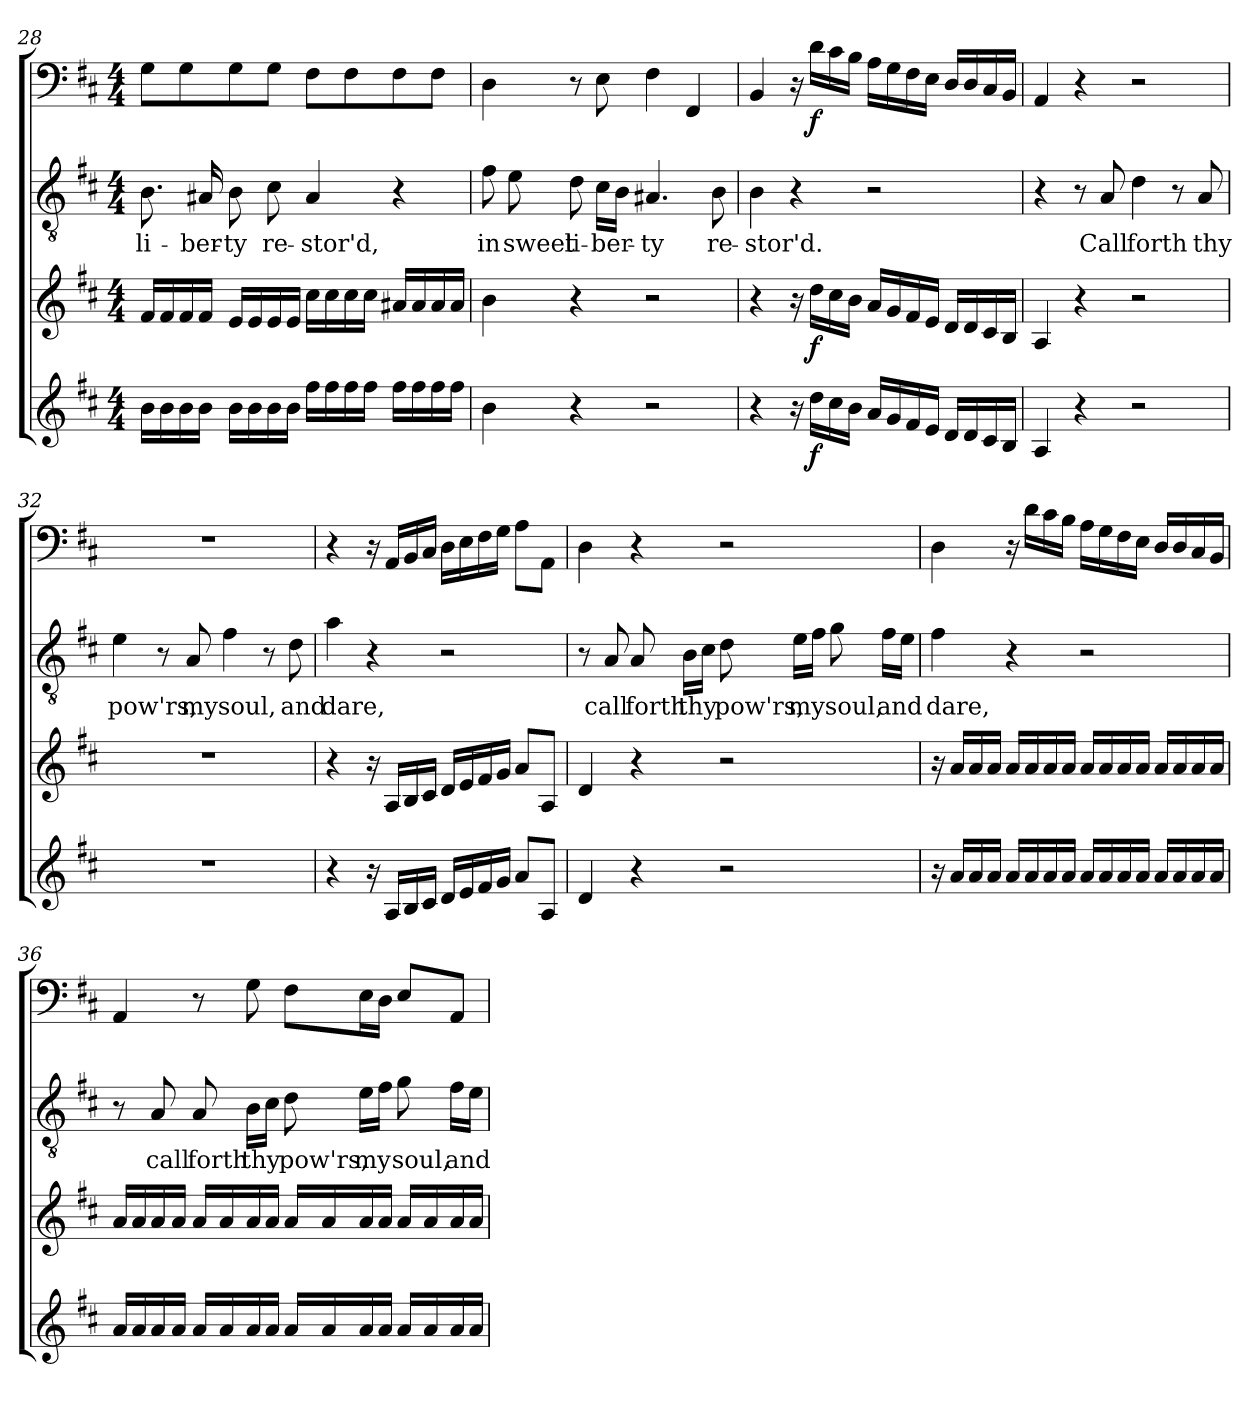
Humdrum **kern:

**kern	**dynam	**kern	**dynam	**kern	**text	**kern	**dynam
*part4	*part4	*part3	*part3	*part2	*part2	*part1	*part1
*staff4	*staff4	*staff3	*staff3	*staff2	*staff2	*staff1	*staff1
*clefG2	*	*clefG2	*	*clefGv2	*	*clefF4	*
*k[f#c#]	*	*k[f#c#]	*	*k[f#c#]	*	*k[f#c#]	*
*D:	*	*D:	*	*D:	*	*D:	*
*M4/4	*	*M4/4	*	*M4/4	*	*M4/4	*
=28	=28	=28	=28	=28	=28	=28	=28
16b\LL	.	16f#/LL	.	8.B\	li-	8G\L	.
16b\	.	16f#/	.	.	.	.	.
16b\	.	16f#/	.	.	.	8G\	.
16b\JJ	.	16f#/JJ	.	16A#X/	-ber-	.	.
16b\LL	.	16e/LL	.	8B\	-ty	8G\	.
16b\	.	16e/	.	.	.	.	.
16b\	.	16e/	.	8c#\	re-	8G\J	.
16b\JJ	.	16e/JJ	.	.	.	.	.
16ff#\LL	.	16cc#\LL	.	4A#/	-stor'd,	8F#\L	.
16ff#\	.	16cc#\	.	.	.	.	.
16ff#\	.	16cc#\	.	.	.	8F#\	.
16ff#\JJ	.	16cc#\JJ	.	.	.	.	.
16ff#\LL	.	16a#X/LL	.	4r	.	8F#\	.
16ff#\	.	16a#/	.	.	.	.	.
16ff#\	.	16a#/	.	.	.	8F#\J	.
16ff#\JJ	.	16a#/JJ	.	.	.	.	.
=29	=29	=29	=29	=29	=29	=29	=29
4b\	.	4b\	.	8f#\	in	4D\	.
.	.	.	.	8e\	sweet	.	.
4r	.	4r	.	8d\	li-	8r	.
.	.	.	.	16c#\LL	-ber-	8E\	.
.	.	.	.	16B\JJ	.	.	.
2r	.	2r	.	4.A#X/	-ty	4F#\	.
.	.	.	.	.	.	4FF#/	.
.	.	.	.	8B\	re-	.	.
=30	=30	=30	=30	=30	=30	=30	=30
4r	.	4r	.	4B\	-stor'd.	4BB/	.
16r	.	16r	.	4r	.	16r	.
16dd\LL	f	16dd\LL	f	.	.	16d\LL	f
16cc#\	.	16cc#\	.	.	.	16c#\	.
16b\JJ	.	16b\JJ	.	.	.	16B\JJ	.
16a/LL	.	16a/LL	.	2r	.	16A\LL	.
16g/	.	16g/	.	.	.	16G\	.
16f#/	.	16f#/	.	.	.	16F#\	.
16e/JJ	.	16e/JJ	.	.	.	16E\JJ	.
16d/LL	.	16d/LL	.	.	.	16D/LL	.
16d/	.	16d/	.	.	.	16D/	.
16c#/	.	16c#/	.	.	.	16C#/	.
16B/JJ	.	16B/JJ	.	.	.	16BB/JJ	.
=31	=31	=31	=31	=31	=31	=31	=31
4A/	.	4A/	.	4r	.	4AA/	.
4r	.	4r	.	8r	.	4r	.
.	.	.	.	8A/	Call	.	.
2r	.	2r	.	4d\	forth	2r	.
.	.	.	.	8r	.	.	.
.	.	.	.	8A/	thy	.	.
=32	=32	=32	=32	=32	=32	=32	=32
1r	.	1r	.	4e\	pow'rs,	1r	.
.	.	.	.	8r	.	.	.
.	.	.	.	8A/	my	.	.
.	.	.	.	4f#\	soul,	.	.
.	.	.	.	8r	.	.	.
.	.	.	.	8d\	and	.	.
=33	=33	=33	=33	=33	=33	=33	=33
4r	.	4r	.	4a\	dare,	4r	.
16r	.	16r	.	4r	.	16r	.
16A/LL	.	16A/LL	.	.	.	16AA/LL	.
16B/	.	16B/	.	.	.	16BB/	.
16c#/JJ	.	16c#/JJ	.	.	.	16C#/JJ	.
16d/LL	.	16d/LL	.	2r	.	16D\LL	.
16e/	.	16e/	.	.	.	16E\	.
16f#/	.	16f#/	.	.	.	16F#\	.
16g/JJ	.	16g/JJ	.	.	.	16G\JJ	.
8a/L	.	8a/L	.	.	.	8A\L	.
8A/J	.	8A/J	.	.	.	8AA\J	.
=34	=34	=34	=34	=34	=34	=34	=34
4d/	.	4d/	.	8r	.	4D\	.
.	.	.	.	8A/	call	.	.
4r	.	4r	.	8A/	forth	4r	.
.	.	.	.	16B\LL	thy	.	.
.	.	.	.	16c#\JJ	.	.	.
2r	.	2r	.	8d\	pow'rs,	2r	.
.	.	.	.	16e\LL	my	.	.
.	.	.	.	16f#\JJ	.	.	.
.	.	.	.	8g\	soul,	.	.
.	.	.	.	16f#\LL	and	.	.
.	.	.	.	16e\JJ	.	.	.
=35	=35	=35	=35	=35	=35	=35	=35
16r	.	16r	.	4f#\	dare,	4D\	.
16a/LL	.	16a/LL	.	.	.	.	.
16a/	.	16a/	.	.	.	.	.
16a/JJ	.	16a/JJ	.	.	.	.	.
16a/LL	.	16a/LL	.	4r	.	16r	.
16a/	.	16a/	.	.	.	16d\LL	.
16a/	.	16a/	.	.	.	16c#\	.
16a/JJ	.	16a/JJ	.	.	.	16B\JJ	.
16a/LL	.	16a/LL	.	2r	.	16A\LL	.
16a/	.	16a/	.	.	.	16G\	.
16a/	.	16a/	.	.	.	16F#\	.
16a/JJ	.	16a/JJ	.	.	.	16E\JJ	.
16a/LL	.	16a/LL	.	.	.	16D/LL	.
16a/	.	16a/	.	.	.	16D/	.
16a/	.	16a/	.	.	.	16C#/	.
16a/JJ	.	16a/JJ	.	.	.	16BB/JJ	.
=36	=36	=36	=36	=36	=36	=36	=36
16a/LL	.	16a/LL	.	8r	.	4AA/	.
16a/	.	16a/	.	.	.	.	.
16a/	.	16a/	.	8A/	call	.	.
16a/JJ	.	16a/JJ	.	.	.	.	.
16a/LL	.	16a/LL	.	8A/	forth	8r	.
16a/	.	16a/	.	.	.	.	.
16a/	.	16a/	.	16B\LL	thy	8G\	.
16a/JJ	.	16a/JJ	.	16c#\JJ	.	.	.
16a/LL	.	16a/LL	.	8d\	pow'rs,	8F#\L	.
16a/	.	16a/	.	.	.	.	.
16a/	.	16a/	.	16e\LL	my	16E\L	.
16a/JJ	.	16a/JJ	.	16f#\JJ	.	16D\JJ	.
16a/LL	.	16a/LL	.	8g\	soul,	8E/L	.
16a/	.	16a/	.	.	.	.	.
16a/	.	16a/	.	16f#\LL	and	8AA/J	.
16a/JJ	.	16a/JJ	.	16e\JJ	.	.	.
=	=	=	=	=	=	=	=
*-	*-	*-	*-	*-	*-	*-	*-
